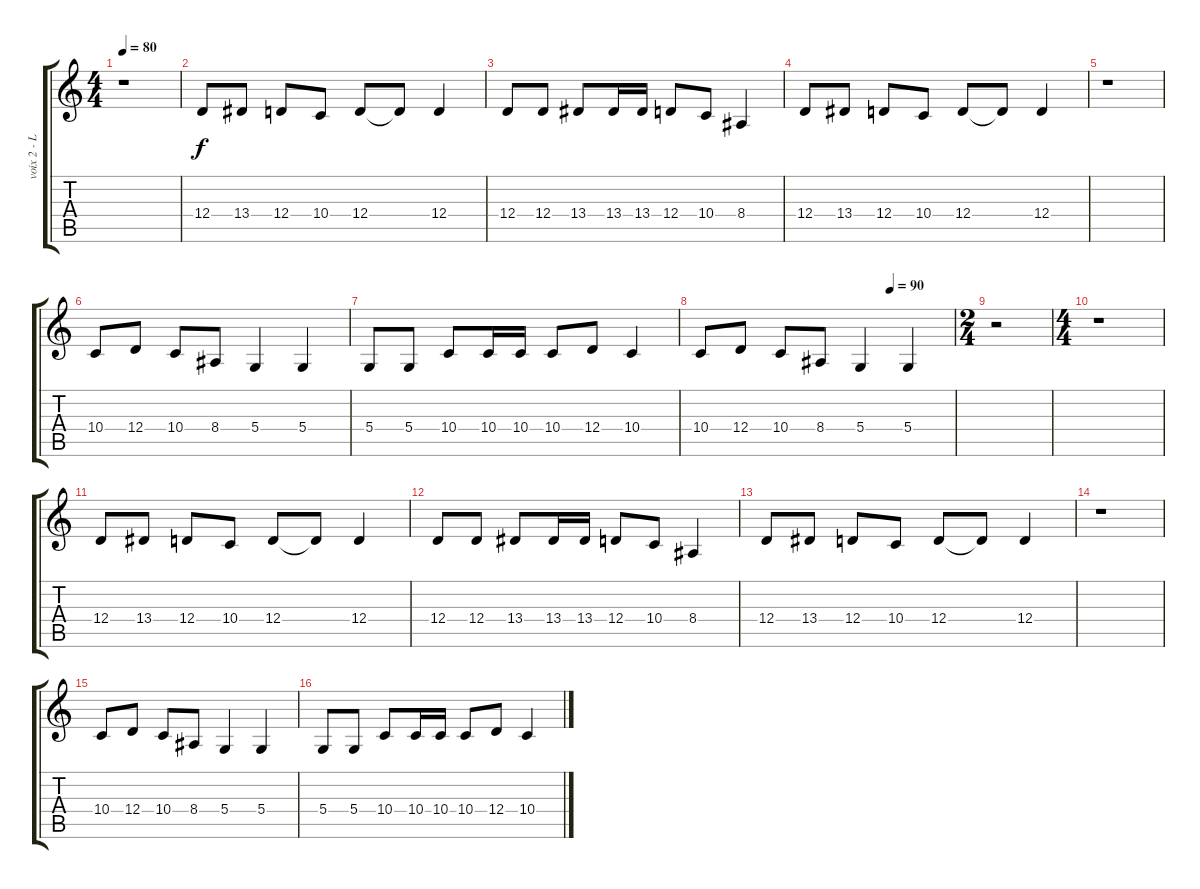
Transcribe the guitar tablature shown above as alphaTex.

\track ("voix 2 - Les autres" "voix 2 - L") {instrument tuba}
\staff {score tabs}
\tuning (E4 B3 G3 D3 A2 E2) {hide}
\ts (4 4)
\tempo 80
\clef g2
\ks c
r.1{dy f instrument tuba} |
12.4.8 13.4.8 12.4.8 10.4.8 12.4.8 12.4{t}.8 12.4.4 |
12.4.8 12.4.8 13.4.8 13.4.16 13.4.16 12.4.8 10.4.8 8.4.4 |
12.4.8 13.4.8 12.4.8 10.4.8 12.4.8 12.4{t}.8 12.4.4 |
r.1 |
10.4.8 12.4.8 10.4.8 8.4.8 5.4.4 5.4.4 |
5.4.8 5.4.8 10.4.8 10.4.16 10.4.16 10.4.8 12.4.8 10.4.4 |
\tempo (90 0.75)
10.4.8 12.4.8 10.4.8 8.4.8 5.4.4 5.4.4 |
\ts (2 4)
r.2 |
\ts (4 4)
r.1 |
12.4.8 13.4.8 12.4.8 10.4.8 12.4.8 12.4{t}.8 12.4.4 |
12.4.8 12.4.8 13.4.8 13.4.16 13.4.16 12.4.8 10.4.8 8.4.4 |
12.4.8 13.4.8 12.4.8 10.4.8 12.4.8 12.4{t}.8 12.4.4 |
r.1 |
10.4.8 12.4.8 10.4.8 8.4.8 5.4.4 5.4.4 |
5.4.8 5.4.8 10.4.8 10.4.16 10.4.16 10.4.8 12.4.8 10.4.4
